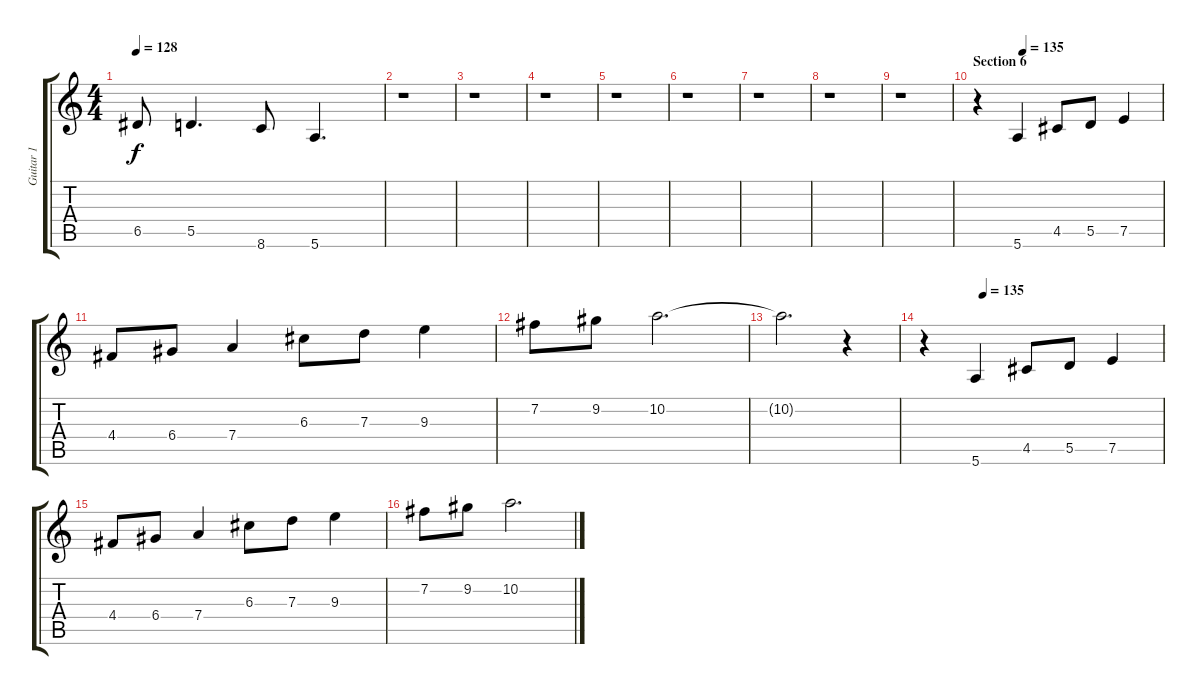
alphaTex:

\track ("Guitar 1" "Guitar 1") {instrument distortionguitar}
\staff {score tabs}
\tuning (E4 B3 G3 D3 A2 E2) {hide}
\ts (4 4)
\tempo 128
\clef g2
\ks c
6.5.8{dy f} 5.5.4{d} 8.6.8 5.6.4{d} |
r.1 |
r.1 |
r.1 |
r.1 |
r.1 |
r.1 |
r.1 |
r.1 |
\section ("" "Section 6")
\tempo (135 0.25)
r.4 5.6.4 4.5.8 5.5.8 7.5.4 |
4.4.8 6.4.8 7.4.4 6.3.8 7.3.8 9.3.4 |
7.2.8 9.2.8 10.2.2{d} |
10.2{t}.2{d} r.4 |
\tempo (135 0.25)
r.4 5.6.4 4.5.8 5.5.8 7.5.4 |
4.4.8 6.4.8 7.4.4 6.3.8 7.3.8 9.3.4 |
7.2.8 9.2.8 10.2.2{d}
